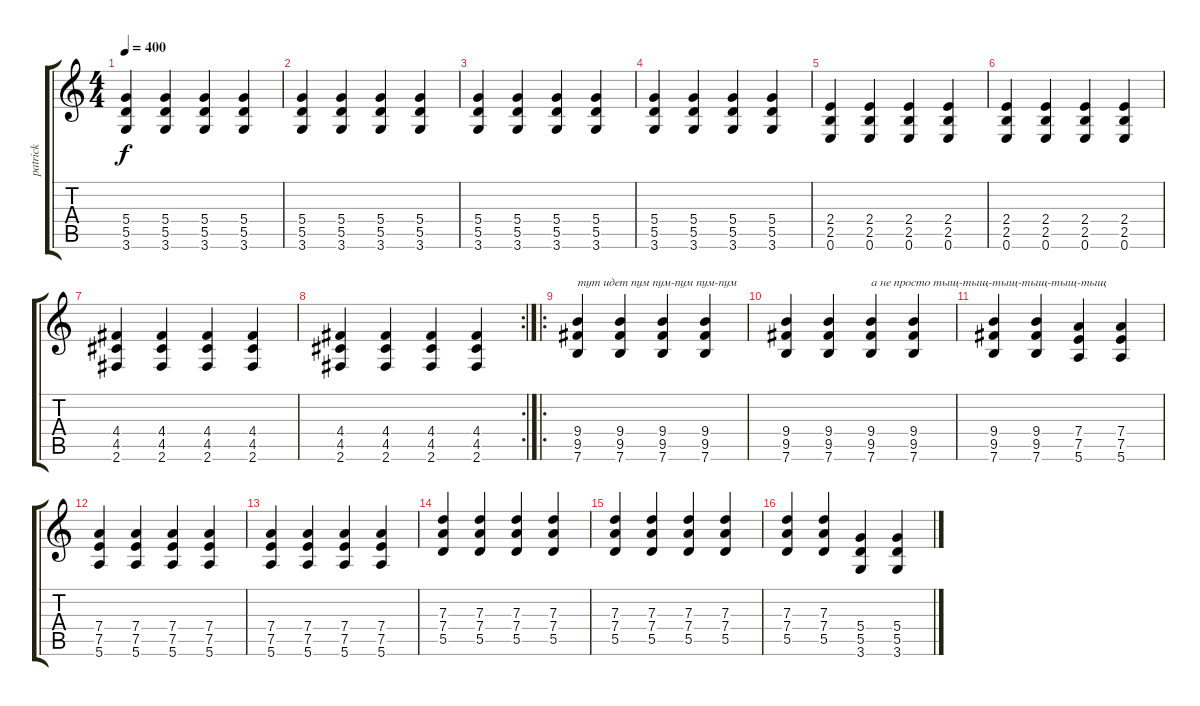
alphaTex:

\track ("patrick" "patrick") {instrument overdrivenguitar}
\staff {score tabs}
\tuning (E4 B3 G3 D3 A2 E2) {hide}
\ts (4 4)
\tempo 400
\clef g2
\ks c
(5.4 5.5 3.6).4{dy f} (5.4 5.5 3.6).4 (5.4 5.5 3.6).4 (5.4 5.5 3.6).4 |
(5.4 5.5 3.6).4 (5.4 5.5 3.6).4 (5.4 5.5 3.6).4 (5.4 5.5 3.6).4 |
(5.4 5.5 3.6).4 (5.4 5.5 3.6).4 (5.4 5.5 3.6).4 (5.4 5.5 3.6).4 |
(5.4 5.5 3.6).4 (5.4 5.5 3.6).4 (5.4 5.5 3.6).4 (5.4 5.5 3.6).4 |
(2.4 2.5 0.6).4 (2.4 2.5 0.6).4 (2.4 2.5 0.6).4 (2.4 2.5 0.6).4 |
(2.4 2.5 0.6).4 (2.4 2.5 0.6).4 (2.4 2.5 0.6).4 (2.4 2.5 0.6).4 |
(4.4 4.5 2.6).4 (4.4 4.5 2.6).4 (4.4 4.5 2.6).4 (4.4 4.5 2.6).4 |
\rc 2
(4.4 4.5 2.6).4 (4.4 4.5 2.6).4 (4.4 4.5 2.6).4 (4.4 4.5 2.6).4 |
\ro
(9.4 9.5 7.6).4{txt "тут идет пум пум-пум пум-пум"} (9.4 9.5 7.6).4 (9.4 9.5 7.6).4 (9.4 9.5 7.6).4 |
(9.4 9.5 7.6).4 (9.4 9.5 7.6).4 (9.4 9.5 7.6).4{txt "а не просто тыщ-тыщ-тыщ-тыщ-тыщ-тыщ"} (9.4 9.5 7.6).4 |
(9.4 9.5 7.6).4 (9.4 9.5 7.6).4 (7.4 7.5 5.6).4 (7.4 7.5 5.6).4 |
(7.4 7.5 5.6).4 (7.4 7.5 5.6).4 (7.4 7.5 5.6).4 (7.4 7.5 5.6).4 |
(7.4 7.5 5.6).4 (7.4 7.5 5.6).4 (7.4 7.5 5.6).4 (7.4 7.5 5.6).4 |
(7.3 7.4 5.5).4 (7.3 7.4 5.5).4 (7.3 7.4 5.5).4 (7.3 7.4 5.5).4 |
(7.3 7.4 5.5).4 (7.3 7.4 5.5).4 (7.3 7.4 5.5).4 (7.3 7.4 5.5).4 |
(7.3 7.4 5.5).4 (7.3 7.4 5.5).4 (5.4 5.5 3.6).4 (5.4 5.5 3.6).4
